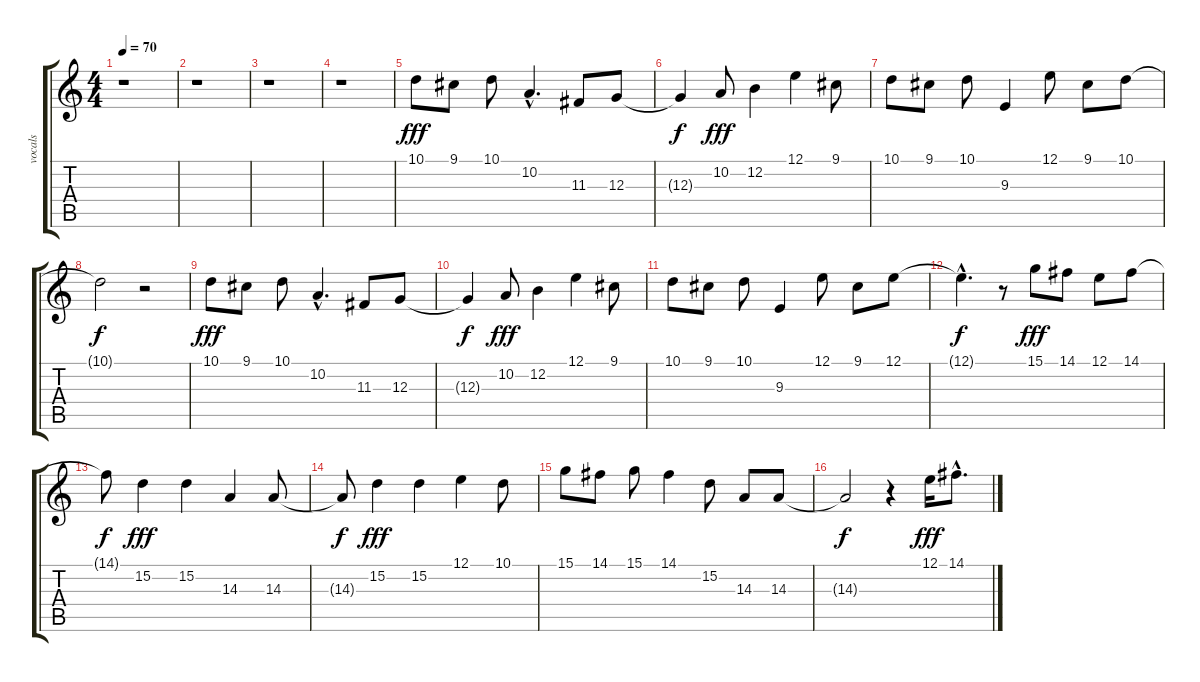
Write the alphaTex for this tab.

\track ("vocals" "vocals") {instrument flute}
\staff {score tabs}
\tuning (E4 B3 G3 D3 A2 E2) {hide}
\ts (4 4)
\tempo 70
\clef g2
\ks c
r.1{dy fff instrument flute} |
r.1 |
r.1 |
r.1 |
10.1.8 9.1.8 10.1.8 10.2{hac}.4{d} 11.3.8 12.3.8 |
12.3{t}.4{dy f} 10.2.8{dy fff} 12.2.4 12.1.4 9.1.8 |
10.1.8 9.1.8 10.1.8 9.3.4 12.1.8 9.1.8 10.1.8 |
10.1{t}.2{dy f} r.2 |
10.1.8{dy fff} 9.1.8 10.1.8 10.2{hac}.4{d} 11.3.8 12.3.8 |
12.3{t}.4{dy f} 10.2.8{dy fff} 12.2.4 12.1.4 9.1.8 |
10.1.8 9.1.8 10.1.8 9.3.4 12.1.8 9.1.8 12.1.8 |
12.1{hac t}.4{d dy f} r.8 15.1.8{dy fff} 14.1.8 12.1.8 14.1.8 |
14.1{t}.8{dy f} 15.2.4{dy fff} 15.2.4 14.3.4 14.3.8 |
14.3{t}.8{dy f} 15.2.4{dy fff} 15.2.4 12.1.4 10.1.8 |
15.1.8 14.1.8 15.1.8 14.1.4 15.2.8 14.3.8 14.3.8 |
14.3{t}.2{dy f} r.4 12.1.16{dy fff} 14.1{hac}.8{d}
